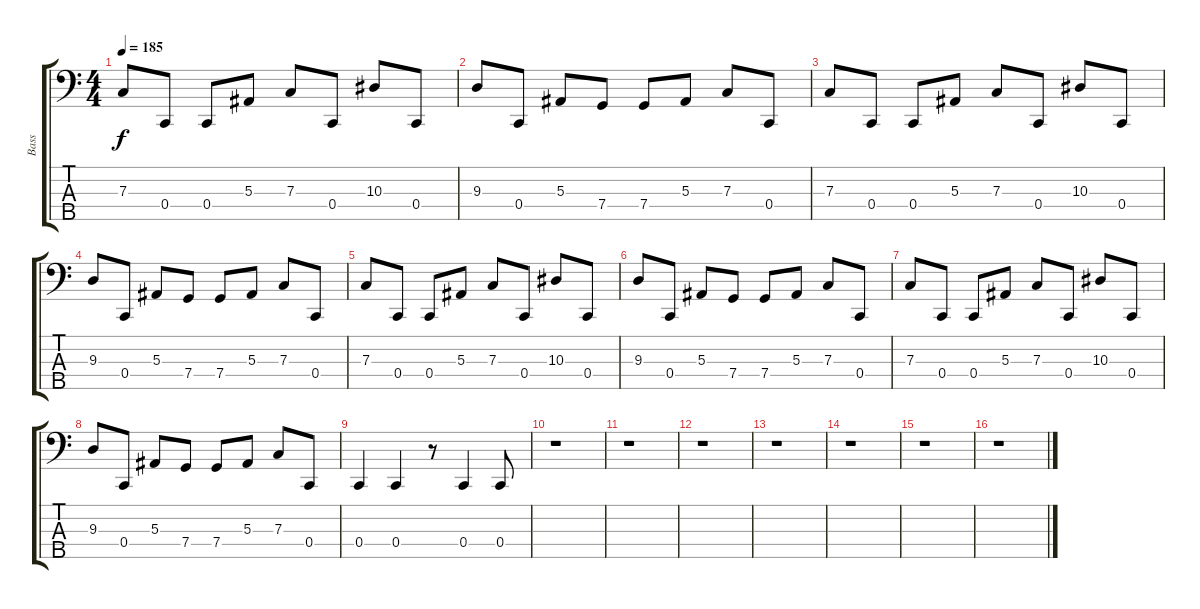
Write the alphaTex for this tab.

\track ("Bass" "Bass") {instrument electricbassfinger}
\staff {score tabs}
\tuning (Eb2 Bb1 F1 C1 G0) {hide}
\ts (4 4)
\tempo 185
\clef f4
\ks c
7.3.8{dy f} 0.4.8 0.4.8 5.3.8 7.3.8 0.4.8 10.3.8 0.4.8 |
9.3.8 0.4.8 5.3.8 7.4.8 7.4.8 5.3.8 7.3.8 0.4.8 |
7.3.8 0.4.8 0.4.8 5.3.8 7.3.8 0.4.8 10.3.8 0.4.8 |
9.3.8 0.4.8 5.3.8 7.4.8 7.4.8 5.3.8 7.3.8 0.4.8 |
7.3.8 0.4.8 0.4.8 5.3.8 7.3.8 0.4.8 10.3.8 0.4.8 |
9.3.8 0.4.8 5.3.8 7.4.8 7.4.8 5.3.8 7.3.8 0.4.8 |
7.3.8 0.4.8 0.4.8 5.3.8 7.3.8 0.4.8 10.3.8 0.4.8 |
9.3.8 0.4.8 5.3.8 7.4.8 7.4.8 5.3.8 7.3.8 0.4.8 |
0.4.4 0.4.4 r.8 0.4.4 0.4.8 |
r.1 |
r.1 |
r.1 |
r.1 |
r.1 |
r.1 |
r.1
